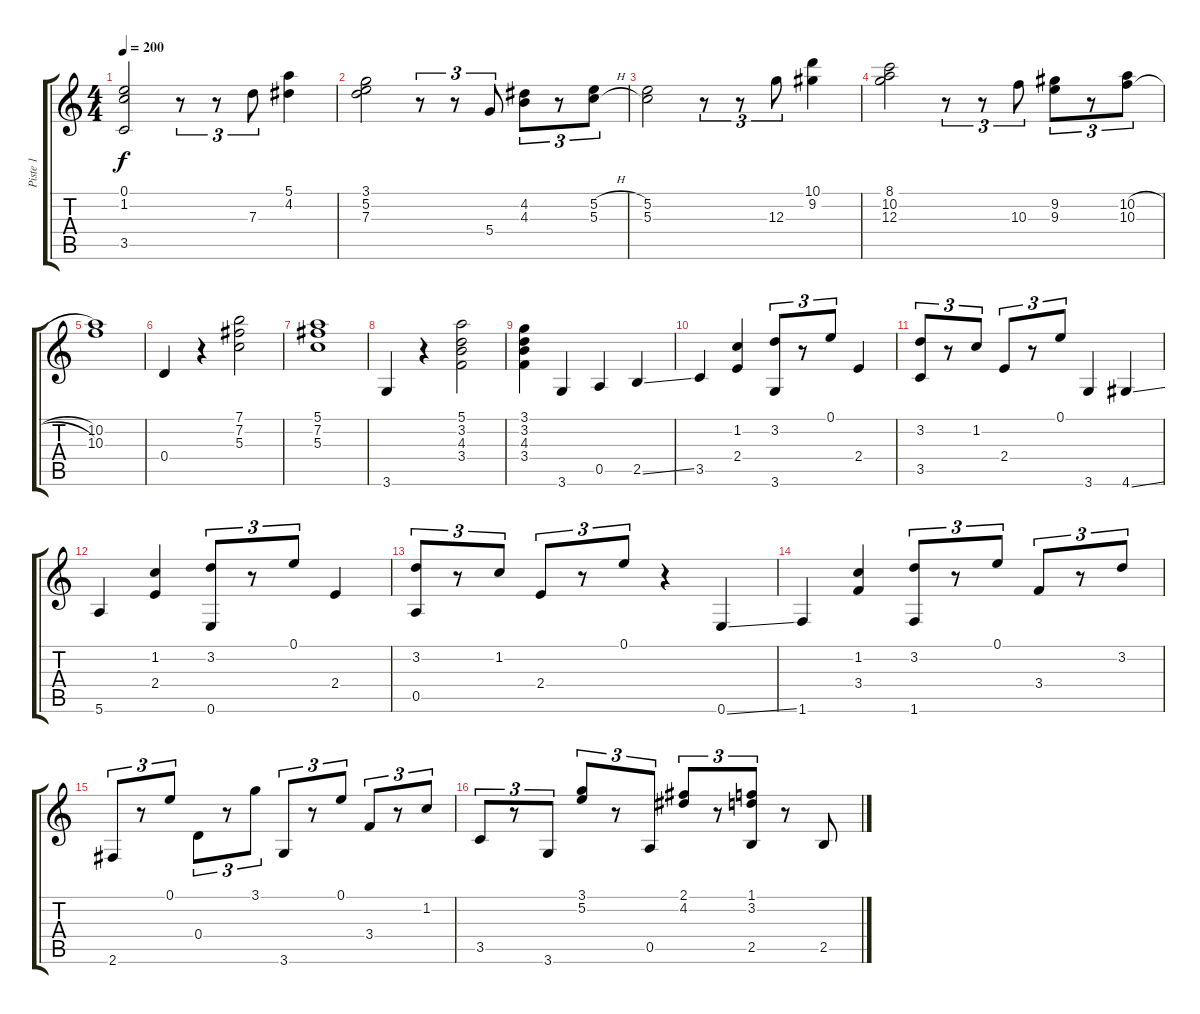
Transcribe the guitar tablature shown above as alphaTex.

\track ("Piste 1" "Piste 1") {instrument acousticguitarnylon}
\staff {score tabs}
\tuning (E4 B3 G3 D3 A2 E2) {hide}
\ts (4 4)
\tempo 200
\clef g2
\ks c
(0.1 1.2 3.5).2{dy f} r.8{tu (3 2)} r.8{tu (3 2)} 7.3.8{tu (3 2)} (5.1 4.2).4 |
(3.1 5.2 7.3).2 r.8{tu (3 2)} r.8{tu (3 2)} 5.4.8{tu (3 2)} (4.2 4.3).8{tu (3 2)} r.8{tu (3 2)} (5.2{h} 5.3{h}).8{tu (3 2)} |
(5.2 5.3).2 r.8{tu (3 2)} r.8{tu (3 2)} 12.3.8{tu (3 2)} (10.1 9.2).4 |
(8.1 10.2 12.3).2 r.8{tu (3 2)} r.8{tu (3 2)} 10.3.8{tu (3 2)} (9.2 9.3).8{tu (3 2)} r.8{tu (3 2)} (10.2{h} 10.3{h}).8{tu (3 2)} |
(10.2 10.3).1 |
0.4.4 r.4 (7.1 7.2 5.3).2 |
(5.1 7.2 5.3).1 |
3.6.4 r.4 (5.1 3.2 4.3 3.4).2 |
(3.1 3.2 4.3 3.4).4 3.6.4 0.5.4 2.5{ss}.4 |
3.5.4 (1.2 2.4).4 (3.2 3.6).8{tu (3 2)} r.8{tu (3 2)} 0.1.8{tu (3 2)} 2.4.4 |
(3.2 3.5).8{tu (3 2)} r.8{tu (3 2)} 1.2.8{tu (3 2)} 2.4.8{tu (3 2)} r.8{tu (3 2)} 0.1.8{tu (3 2)} 3.6.4 4.6{ss}.4 |
5.6.4 (1.2 2.4).4 (3.2 0.6).8{tu (3 2)} r.8{tu (3 2)} 0.1.8{tu (3 2)} 2.4.4 |
(3.2 0.5).8{tu (3 2)} r.8{tu (3 2)} 1.2.8{tu (3 2)} 2.4.8{tu (3 2)} r.8{tu (3 2)} 0.1.8{tu (3 2)} r.4 0.6{ss}.4 |
1.6.4 (1.2 3.4).4 (3.2 1.6).8{tu (3 2)} r.8{tu (3 2)} 0.1.8{tu (3 2)} 3.4.8{tu (3 2)} r.8{tu (3 2)} 3.2.8{tu (3 2)} |
2.6.8{tu (3 2)} r.8{tu (3 2)} 0.1.8{tu (3 2)} 0.4.8{tu (3 2)} r.8{tu (3 2)} 3.1.8{tu (3 2)} 3.6.8{tu (3 2)} r.8{tu (3 2)} 0.1.8{tu (3 2)} 3.4.8{tu (3 2)} r.8{tu (3 2)} 1.2.8{tu (3 2)} |
3.5.8{tu (3 2)} r.8{tu (3 2)} 3.6.8{tu (3 2)} (3.1 5.2).8{tu (3 2)} r.8{tu (3 2)} 0.5.8{tu (3 2)} (2.1 4.2).8{tu (3 2)} r.8{tu (3 2)} (1.1 3.2 2.5).8{tu (3 2)} r.8 2.5{h}.8
